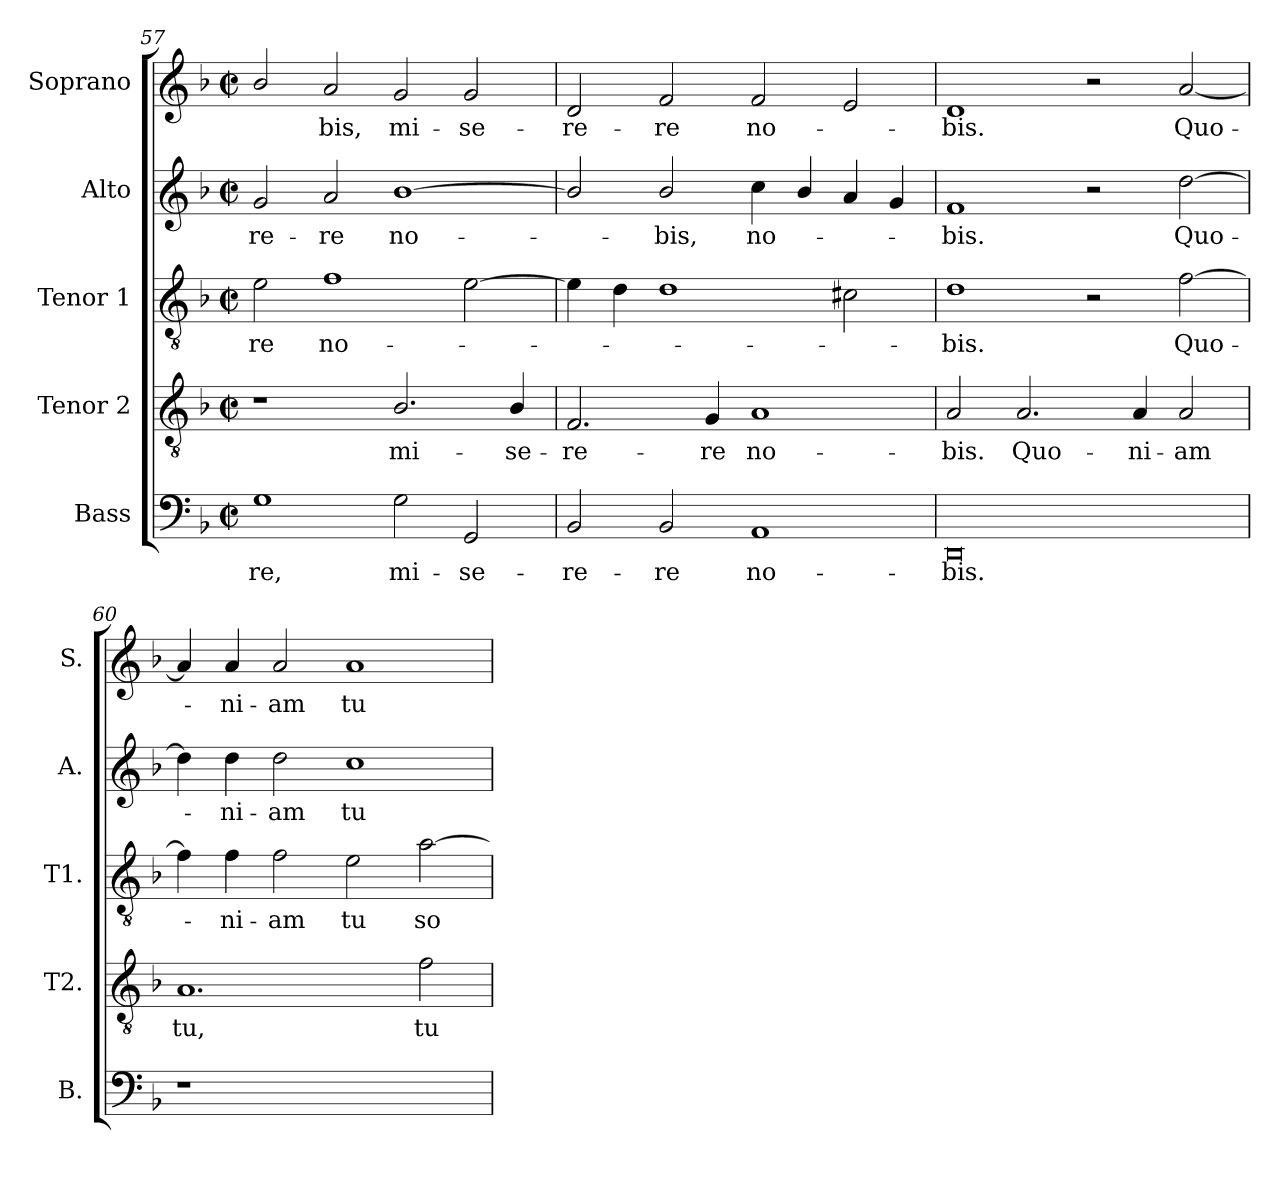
**kern	**text	**kern	**text	**kern	**text	**kern	**text	**kern	**text
*part5	*part5	*part4	*part4	*part3	*part3	*part2	*part2	*part1	*part1
*staff5	*staff5	*staff4	*staff4	*staff3	*staff3	*staff2	*staff2	*staff1	*staff1
*I"Bass	*	*I"Tenor 2	*	*I"Tenor 1	*	*I"Alto	*	*I"Soprano	*
*I'B.	*	*I'T2.	*	*I'T1.	*	*I'A.	*	*I'S.	*
*clefF4	*	*clefGv2	*	*clefGv2	*	*clefG2	*	*clefG2	*
*	*	*ITrd7c12	*	*ITrd7c12	*	*	*	*	*
*k[b-]	*	*k[b-]	*	*k[b-]	*	*k[b-]	*	*k[b-]	*
*F:	*	*F:	*	*F:	*	*F:	*	*F:	*
*M2/2	*	*M2/2	*	*M2/2	*	*M2/2	*	*M2/2	*
*met(c|)	*	*met(c|)	*	*met(c|)	*	*met(c|)	*	*met(c|)	*
=57	=57	=57	=57	=57	=57	=57	=57	=57	=57
!	!LO:LY:b:color=#000000	!	!	!	!	!	!	!	!
!	!	!	!	!	!LO:LY:b:color=#000000	!	!	!	!
!	!	!	!	!	!	!	!LO:LY:b:color=#000000	!	!
1Gi	-re,	1r	.	2Ei\	-re	2gi/	-re-	2b-i/	.
!	!	!	!	!	!LO:LY:b:color=#000000	!	!	!	!
!	!	!	!	!	!	!	!LO:LY:b:color=#000000	!	!
!	!	!	!	!	!	!	!	!	!LO:LY:b:color=#000000
.	.	.	.	1Fi	no-	2ai/	-re	2ai/	-bis,
!	!LO:LY:b:color=#000000	!	!	!	!	!	!	!	!
!	!	!	!LO:LY:b:color=#000000	!	!	!	!	!	!
!	!	!	!	!	!	!	!LO:LY:b:color=#000000	!	!
!	!	!	!	!	!	!	!	!	!LO:LY:b:color=#000000
2Gi\	mi-	2.BB-i/	mi-	.	.	[<1b-i	no-	2gi/	mi-
!	!LO:LY:b:color=#000000	!	!	!	!	!	!	!	!
!	!	!	!	!	!	!	!	!	!LO:LY:b:color=#000000
2GGi/	-se-	.	.	[>2Ei\	.	.	.	2gi/	-se-
!	!	!	!LO:LY:b:color=#000000	!	!	!	!	!	!
.	.	4BB-i/	-se-	.	.	.	.	.	.
=58	=58	=58	=58	=58	=58	=58	=58	=58	=58
!	!LO:LY:b:color=#000000	!	!	!	!	!	!	!	!
!	!	!	!LO:LY:b:color=#000000	!	!	!	!	!	!
!	!	!	!	!	!	!	!	!	!LO:LY:b:color=#000000
2BB-i/	-re-	2.FFi/	-re-	4Ei\]	.	2b-i/]	.	2di/	-re-
.	.	.	.	4Di\	.	.	.	.	.
!	!LO:LY:b:color=#000000	!	!	!	!	!	!	!	!
!	!	!	!	!	!	!	!LO:LY:b:color=#000000	!	!
!	!	!	!	!	!	!	!	!	!LO:LY:b:color=#000000
2BB-i/	-re	.	.	1Di	.	2b-i/	-bis,	2fi/	-re
!	!	!	!LO:LY:b:color=#000000	!	!	!	!	!	!
.	.	4GGi/	-re	.	.	.	.	.	.
!	!LO:LY:b:color=#000000	!	!	!	!	!	!	!	!
!	!	!	!LO:LY:b:color=#000000	!	!	!	!	!	!
!	!	!	!	!	!	!	!LO:LY:b:color=#000000	!	!
!	!	!	!	!	!	!	!	!	!LO:LY:b:color=#000000
1AAi	no-	1AAi	no-	.	.	4cci\	no-	2fi/	no-
.	.	.	.	.	.	4b-i/	.	.	.
.	.	.	.	2C#Xi\	.	4ai/	.	2ei/	.
.	.	.	.	.	.	4gi/	.	.	.
=59	=59	=59	=59	=59	=59	=59	=59	=59	=59
!	!LO:LY:b:color=#000000	!	!	!	!	!	!	!	!
!	!	!	!LO:LY:b:color=#000000	!	!	!	!	!	!
!	!	!	!	!	!LO:LY:b:color=#000000	!	!	!	!
!	!	!	!	!	!	!	!LO:LY:b:color=#000000	!	!
!	!	!	!	!	!	!	!	!	!LO:LY:b:color=#000000
0DDi	-bis.	2AAi/	-bis.	1Di	-bis.	1fi	-bis.	1di	-bis.
!	!	!	!LO:LY:b:color=#000000	!	!	!	!	!	!
.	.	2.AAi/	Quo-	.	.	.	.	.	.
.	.	.	.	2r	.	2r	.	2r	.
!	!	!	!LO:LY:b:color=#000000	!	!	!	!	!	!
.	.	4AAi/	-ni-	.	.	.	.	.	.
!	!	!	!LO:LY:b:color=#000000	!	!	!	!	!	!
!	!	!	!	!	!LO:LY:b:color=#000000	!	!	!	!
!	!	!	!	!	!	!	!LO:LY:b:color=#000000	!	!
!	!	!	!	!	!	!	!	!	!LO:LY:b:color=#000000
.	.	2AAi/	-am	[>2Fi\	Quo-	[>2ddi\	Quo-	[<2ai/	Quo-
=60	=60	=60	=60	=60	=60	=60	=60	=60	=60
!LO:N:vis=1	!	!	!	!	!	!	!	!	!
!	!	!	!LO:LY:b:color=#000000	!	!	!	!	!	!
1r	.	1.AAi	tu,	4Fi\]	.	4ddi\]	.	4ai/]	.
!	!	!	!	!	!LO:LY:b:color=#000000	!	!	!	!
!	!	!	!	!	!	!	!LO:LY:b:color=#000000	!	!
!	!	!	!	!	!	!	!	!	!LO:LY:b:color=#000000
.	.	.	.	4Fi\	-ni-	4ddi\	-ni-	4ai/	-ni-
!	!	!	!	!	!LO:LY:b:color=#000000	!	!	!	!
!	!	!	!	!	!	!	!LO:LY:b:color=#000000	!	!
!	!	!	!	!	!	!	!	!	!LO:LY:b:color=#000000
.	.	.	.	2Fi\	-am	2ddi\	-am	2ai/	-am
!	!	!	!	!	!LO:LY:b:color=#000000	!	!	!	!
!	!	!	!	!	!	!	!LO:LY:b:color=#000000	!	!
!	!	!	!	!	!	!	!	!	!LO:LY:b:color=#000000
1ryy	.	.	.	2Ei\	tu	1cci	tu	1ai	tu
!	!	!	!LO:LY:b:color=#000000	!	!	!	!	!	!
!	!	!	!	!	!LO:LY:b:color=#000000	!	!	!	!
.	.	2Fi\	tu	[>2Ai\	so-	.	.	.	.
=	=	=	=	=	=	=	=	=	=
*-	*-	*-	*-	*-	*-	*-	*-	*-	*-
